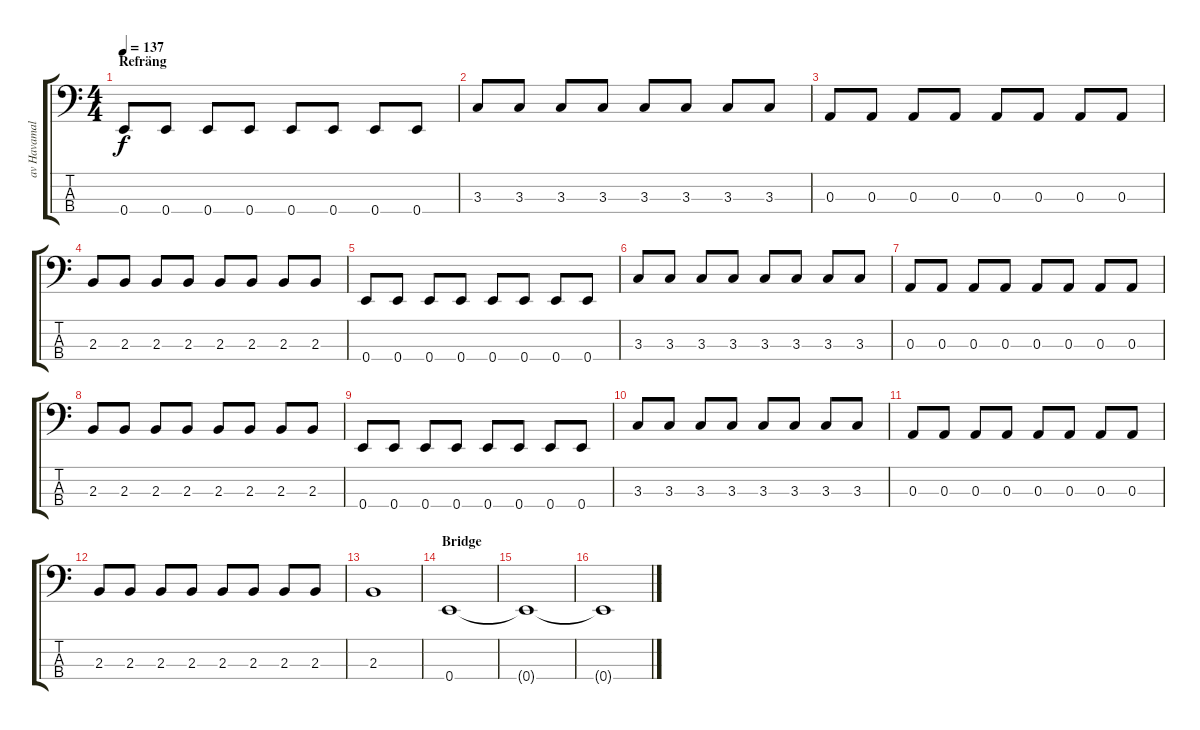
\track ("av Havamal-Tobbe" "av Havamal") {instrument electricbasspick}
\staff {score tabs}
\tuning (G2 D2 A1 E1) {hide}
\ts (4 4)
\section ("" "Refräng")
\tempo 137
\clef f4
\ks c
0.4.8{dy f} 0.4.8 0.4.8 0.4.8 0.4.8 0.4.8 0.4.8 0.4.8 |
3.3.8 3.3.8 3.3.8 3.3.8 3.3.8 3.3.8 3.3.8 3.3.8 |
0.3.8 0.3.8 0.3.8 0.3.8 0.3.8 0.3.8 0.3.8 0.3.8 |
2.3.8 2.3.8 2.3.8 2.3.8 2.3.8 2.3.8 2.3.8 2.3.8 |
0.4.8 0.4.8 0.4.8 0.4.8 0.4.8 0.4.8 0.4.8 0.4.8 |
3.3.8 3.3.8 3.3.8 3.3.8 3.3.8 3.3.8 3.3.8 3.3.8 |
0.3.8 0.3.8 0.3.8 0.3.8 0.3.8 0.3.8 0.3.8 0.3.8 |
2.3.8 2.3.8 2.3.8 2.3.8 2.3.8 2.3.8 2.3.8 2.3.8 |
0.4.8 0.4.8 0.4.8 0.4.8 0.4.8 0.4.8 0.4.8 0.4.8 |
3.3.8 3.3.8 3.3.8 3.3.8 3.3.8 3.3.8 3.3.8 3.3.8 |
0.3.8 0.3.8 0.3.8 0.3.8 0.3.8 0.3.8 0.3.8 0.3.8 |
2.3.8 2.3.8 2.3.8 2.3.8 2.3.8 2.3.8 2.3.8 2.3.8 |
2.3.1 |
\section ("" "Bridge")
0.4.1 |
0.4{t}.1 |
0.4{t}.1
